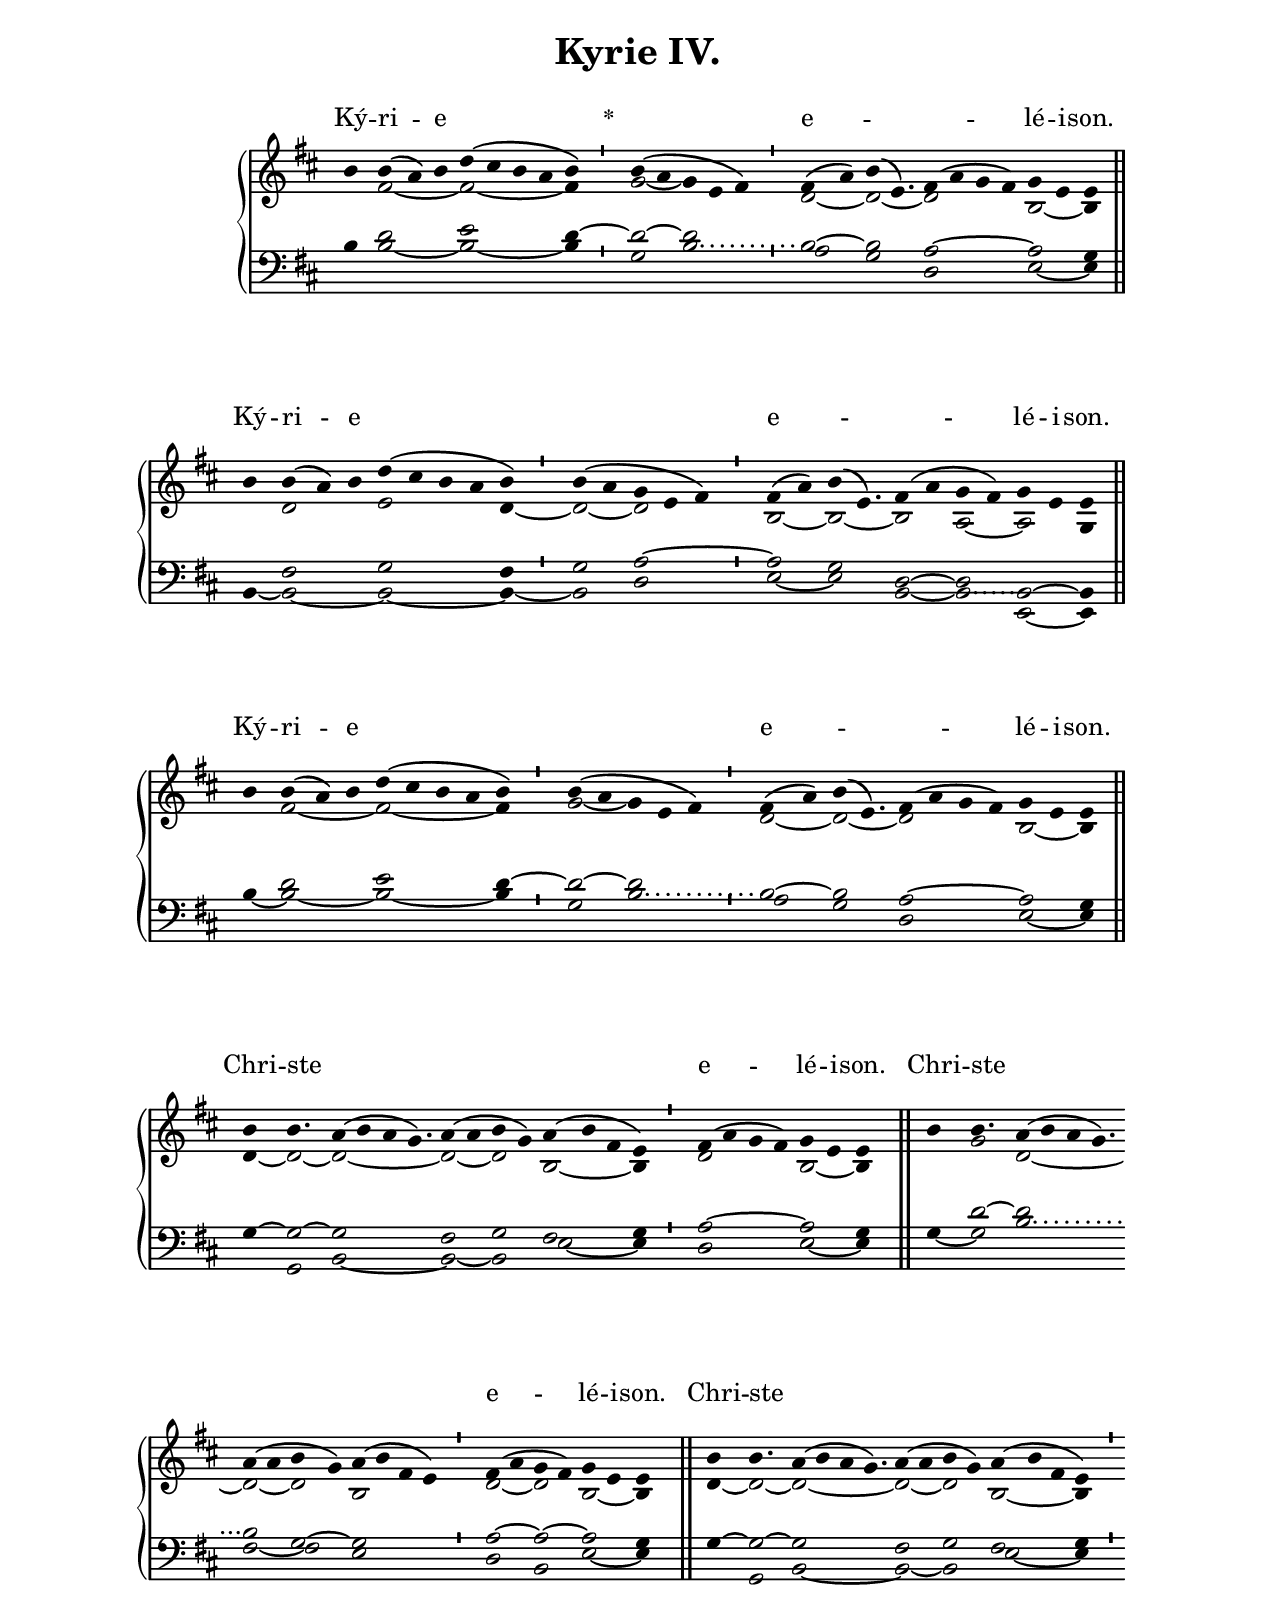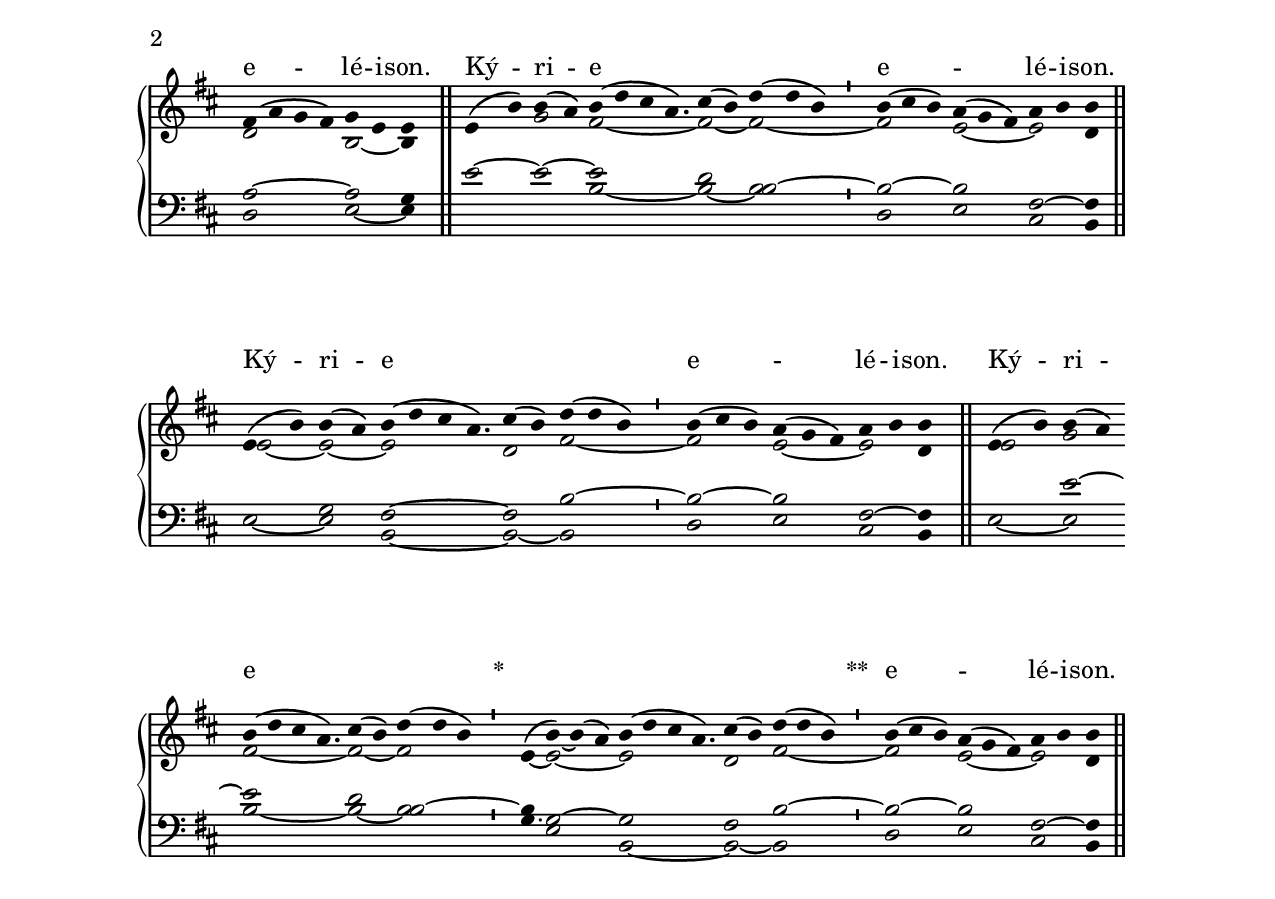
\version "2.18"
\include "gregorian.ly"
\include "noh2.ily"

%Page reference: page v.23
%(volume.page)

global = {
 \key b \minor
 \cadenzaOn 
 \override Glissando #'thickness = #2.0
}

\header {
  title = \markup \center-column {"Kyrie IV." \vspace #1 }
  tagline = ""
  composer = ""
}

\paper {
 #(include-special-characters)
  oddHeaderMarkup = \markup \fill-line {
    \line {}
    \center-column {
      \on-the-fly #first-page     " "
      \on-the-fly #not-first-page ""
    }
    \line { \on-the-fly #print-page-number-check-first \fromproperty #'page:page-number-string }
  }
  evenHeaderMarkup = \markup \fill-line {
    \line { \on-the-fly #print-page-number-check-first \fromproperty #'page:page-number-string }
    \center-column { "" }
    \line {}
  }
}

chantText = \lyricmode {
Ký -- ri -- e _ 
\set stanza = " * " _ e -- _ _ lé -- i -- son. 
Ký -- ri -- e _ _ e -- _ _ lé -- i -- son. 
Ký -- ri -- e _ _ e -- _ _ lé -- i -- son. 
Chri -- ste _ _ _ e -- lé -- i -- son. 
Chri -- ste _ _ _ e -- lé -- i -- son. 
Chri -- ste _ _ _ e -- lé -- i -- son. 
Ký -- ri -- e _ _ e -- _ lé -- i -- son. 
Ký -- ri -- e _ _ e -- _ lé -- i -- son. 
Ký -- ri -- e _ _ 
\set stanza = " * " _ _ _ _ 
\set stanza = " ** "  e -- _ lé -- i -- son. }

chantMusic = {
\tieDown   b'4 b'4 ( a'4) b'4 d''4 ( cis''4 b'4 a'4 b'4) \divisioMinima
 b'4 ( a'4 g'4 e'4 fis'4) \divisioMinima
 fis'4 ( a'4) b'4 ( e'4.) fis'4 ( a'4 g'4 fis'4) g'4 e'4 e'4 \finalis
 \forceBreak
 b'4 b'4 ( a'4) b'4 d''4 ( cis''4 b'4 a'4 b'4) \divisioMinima
 b'4 ( a'4 g'4 e'4 fis'4) \divisioMinima
 fis'4 ( a'4) b'4 ( e'4.) fis'4 ( a'4 g'4 fis'4) g'4 e'4 e'4 \finalis
 \forceBreak
 b'4 b'4 ( a'4) b'4 d''4 ( cis''4 b'4 a'4 b'4) \divisioMinima
 b'4 ( a'4 g'4 e'4 fis'4) \divisioMinima
 fis'4 ( a'4) b'4 ( e'4.) fis'4 ( a'4 g'4 fis'4) g'4 e'4 e'4 \finalis
 \forceBreak
 b'4 b'4. a'4 ( b'4 a'4 g'4.) a'4 ( a'4 b'4 g'4) a'4 ( b'4 fis'4 e'4) \divisioMinima
 fis'4 ( a'4 g'4 fis'4) g'4 e'4 e'4 \finalis
 b'4 b'4. a'4 ( b'4 a'4 g'4.) \forceBreak
 a'4 ( a'4 b'4 g'4) a'4 ( b'4 fis'4 e'4) \divisioMinima
 fis'4 ( a'4 g'4 fis'4) g'4 e'4 e'4 \finalis
 b'4 b'4. a'4 ( b'4 a'4 g'4.) a'4 ( a'4 b'4 g'4) a'4 ( b'4 fis'4 e'4) \divisioMinima
 \forceBreak
 fis'4 ( a'4 g'4 fis'4) g'4 e'4 e'4 \finalis
 e'4 ( b'4) b'4 ( a'4) b'4 ( d''4 cis''4 a'4.) cis''4 ( b'4) d''4 ( d''4 b'4) \divisioMinima
 b'4 ( cis''4 b'4) a'4 ( g'4 fis'4) a'4 b'4 b'4 \finalis
 \forceBreak
 e'4 ( b'4) b'4 ( a'4) b'4 ( d''4 cis''4 a'4.) cis''4 ( b'4) d''4 ( d''4 b'4) \divisioMinima
 b'4 ( cis''4 b'4) a'4 ( g'4 fis'4) a'4 b'4 b'4 \finalis
 e'4 ( b'4) b'4 ( a'4) \forceBreak
 b'4 ( d''4 cis''4 a'4.) cis''4 ( b'4) d''4 ( d''4 b'4) \divisioMinima
 e'4 ( b'4) ~ b'4 ( a'4) b'4 ( d''4 cis''4 a'4.) cis''4 ( b'4) d''4 ( d''4 b'4) \divisioMinima
 b'4 ( cis''4 b'4) a'4 ( g'4 fis'4) a'4 b'4 b'4 \finalis

}

altoMusic = {
r4 fis'2*3/2 ~ fis'2*4/2 ~ fis'4 \divisioMinima
g'2 ~ g'4 r2 \divisioMinima
d'2 ~ d'2*5/4 ~ d'2*4/2 b2 ~ b4 \finalis
r4 d'2*3/2 e'2*4/2 d'4 ~ \divisioMinima
d'2 ~ d'2*3/2 \divisioMinima
b2 ~ b2*5/4 ~ b2 a2 ~ a2 g4 \finalis
r4 fis'2*3/2 ~ fis'2*4/2 ~ fis'4 \divisioMinima
g'2 ~ g'4 r2 \divisioMinima
d'2 ~ d'2*5/4 ~ d'2*4/2 b2 ~ b4 \finalis
d'4 ~ d'2*3/4 ~ d'2*9/4 ~ d'2 ~ d'2 b2*3/2 ~ b4 \divisioMinima
d'2*4/2 b2 ~ b4 \finalis
r4 g'2*3/4 d'2*9/4 ~ d'2 ~ d'2 b2*4/2 \divisioMinima
d'2 ~ d'2 b2 ~ b4 \finalis
d'4 ~ d'2*3/4 ~ d'2*9/4 ~ d'2 ~ d'2 b2*3/2 ~ b4 \divisioMinima
d'2*4/2 b2 ~ b4 \finalis
r2 g'2 fis'2*9/4 ~ fis'2 ~ fis'2*3/2 ~ \divisioMinima
fis'2*3/2 e'2*3/2 ~ e'2 d'4 \finalis
e'2 ~ e'2 ~ e'2*9/4 d'2 fis'2*3/2 ~ \divisioMinima
fis'2*3/2 e'2*3/2 ~ e'2 d'4 \finalis
e'2 g'2 fis'2*9/4 ~ fis'2 ~ fis'2*3/2 \divisioMinima
e'4 ~ e'2*3/2 ~ e'2*9/4 d'2 fis'2*3/2 ~ \divisioMinima
fis'2*3/2 e'2*3/2 ~ e'2 d'4 \finalis
}

tenorMusic = {
b4 d'2*3/2 e'2*4/2 d'4 ~ \divisioMinima
d'2 ~ d'2*3/2 \divisioMinima
b2 ~ b2*5/4 a2*4/2 ~ a2 g4 \finalis
r4 fis2*3/2 g2*4/2 fis4 \divisioMinima
g2 a2*3/2 ~ \divisioMinima
a2 g2*5/4 d2 ~ d2 b,2 ~ b,4 \finalis
r4 d'2*3/2 e'2*4/2 d'4 ~ \divisioMinima
d'2 ~ d'2*3/2 \divisioMinima
b2 ~ b2*5/4 a2*4/2 ~ a2 g4 \finalis
g4 ~ g2*3/4 ~ g2*9/4 fis2 g2 fis2*3/2 g4 \divisioMinima
a2*4/2 ~ a2 g4 \finalis
r4 d'2*3/4 ~ d'2*9/4 b2 g2 ~ g2*4/2 \divisioMinima
a2 ~ a2 ~ a2 g4 \finalis
g4 ~ g2*3/4 ~ g2*9/4 fis2 g2 fis2*3/2 g4 \divisioMinima
a2*4/2 ~ a2 g4 \finalis
e'2 ~ e'2 ~ e'2*9/4 d'2 \shiftRight b2*3/2 ~ \divisioMinima
b2*3/2 ~ b2*3/2 fis2 ~ fis4 \finalis
r2 g2 fis2*9/4 ~ fis2 b2*3/2 ~ \divisioMinima
b2*3/2 ~ b2*3/2 fis2 ~ fis4 \finalis
r2 e'2 ~ e'2*9/4 d'2 \shiftRight b2*3/2 ~ \divisioMinima
b4 g2*3/2 ~ g2*9/4 fis2 b2*3/2 ~ \divisioMinima
b2*3/2 ~ b2*3/2 fis2 ~ fis4 \finalis
}

bassMusic = {
r4 b2*3/2 ~ b2*4/2 ~ b4 \divisioMinima
g2 b2*3/2 \divisioMinima
a2 g2*5/4 d2*4/2 e2 ~ e4 \finalis
b,4 ~ b,2*3/2 ~ b,2*4/2 ~ b,4 ~ \divisioMinima
b,2 d2*3/2 \divisioMinima
e2 ~ e2*5/4 b,2 ~ b,2 e,2 ~ e,4 \finalis
b4 ~ b2*3/2 ~ b2*4/2 ~ b4 \divisioMinima
g2 b2*3/2 \divisioMinima
a2 g2*5/4 d2*4/2 e2 ~ e4 \finalis
r4 g,2*3/4 b,2*9/4 ~ b,2 ~ b,2 e2*3/2 ~ e4 \divisioMinima
d2*4/2 e2 ~ e4 \finalis
g4 ~ g2*3/4 b2*9/4 fis2 ~ fis2 e2*4/2 \divisioMinima
d2 b,2 e2 ~ e4 \finalis
r4 g,2*3/4 b,2*9/4 ~ b,2 ~ b,2 e2*3/2 ~ e4 \divisioMinima
d2*4/2 e2 ~ e4 \finalis
r2*4/2 b2*9/4 ~ b2 ~ b2*3/2 \divisioMinima
d2*3/2 e2*3/2 cis2 b,4 \finalis
e2 ~ e2 b,2*9/4 ~ b,2 ~ b,2*3/2 \divisioMinima
d2*3/2 e2*3/2 cis2 b,4 \finalis
e2 ~ e2 b2*9/4 ~ b2 ~ b2*3/2 \divisioMinima
g4 e2*3/2 b,2*9/4 ~ b,2 ~ b,2*3/2 \divisioMinima
d2*3/2 e2*3/2 cis2 b,4 \finalis
}

voiceLines = {
\voiceLineStyle


s2*11/2
\allowVoiceLineBreak
\voiceLine "down" "down" b2*3/2 b2*1/2


s2*31/2
\allowVoiceLineBreak
\voiceLine "down" "down" b,2*2/2 b,2*1/2


s2*13/2
\allowVoiceLineBreak
\voiceLine "down" "down" b2*3/2 b2*1/2


s2*35/2
\allowVoiceLineBreak
\voiceLine "down" "down" b2*9/4 b2*1/2


s2*189/4
\allowVoiceLineBreak
\voiceLine "down" "down" g2*1/2 g2*1/2


}

\score{
  <<
    \new GrandStaff <<
      \set GrandStaff.autoBeaming = ##f
      \set GrandStaff.instrumentName = \markup \center-column {
        ""
      }
      \new Staff = up <<
        \new Voice = "chant" {
          \voiceOne \global \chantMusic
        }
        \new Voice {
          \voiceTwo \global \altoMusic
        }
      >>

      \new Staff = down <<
        \clef bass
        \new Voice {
          \voiceOne \global \tenorMusic
        }
        \new Voice {
          \voiceTwo \global \bassMusic
        }
	\new Voice {
        \voiceThree \global \voiceLines
        }
      >>
    >>
    \new Lyrics \lyricsto chant {
      \chantText
    }
  >>
  \layout{
  }
  \midi{
    \tempo 4 = 125
  }
}
